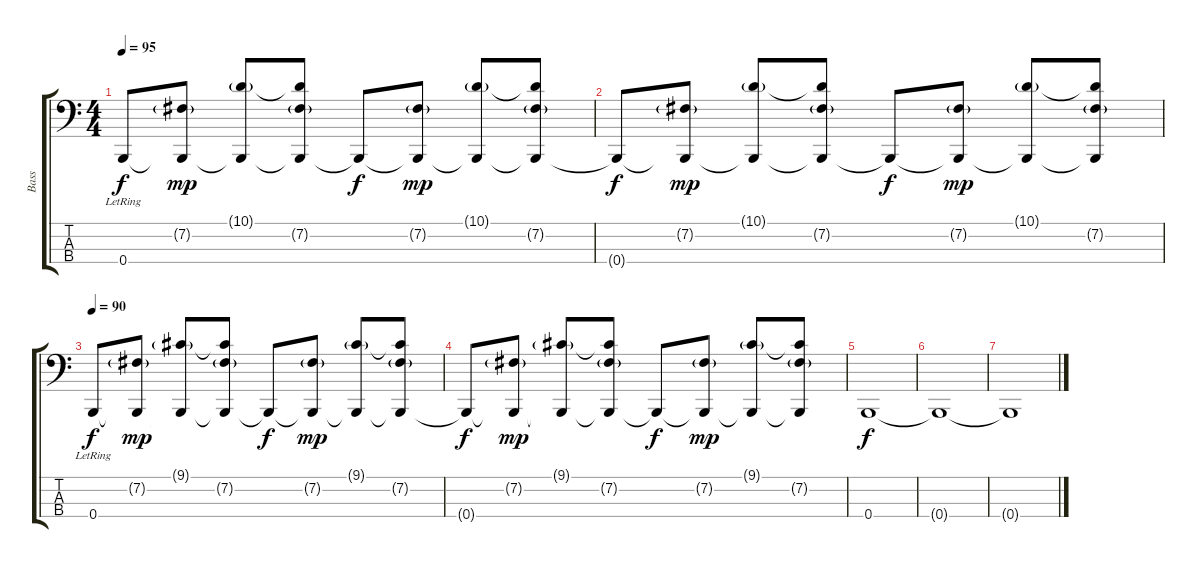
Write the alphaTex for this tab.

\track ("Bass" "Bass") {instrument electricbassfinger}
\staff {score tabs}
\tuning (E2 B1 Gb1 B0) {hide}
\ts (4 4)
\tempo 95
\clef f4
\ks c
0.4{lr}.8{dy f} (7.2{g} 0.4{t}).8{dy mp} (10.1{g} 0.4{t}).8 (10.1{t} 7.2{g} 0.4{t}).8 0.4{t}.8{dy f} (7.2{g} 0.4{t}).8{dy mp} (10.1{g} 0.4{t}).8 (10.1{t} 7.2{g} 0.4{t}).8 |
0.4{t}.8{dy f} (7.2{g} 0.4{t}).8{dy mp} (10.1{g} 0.4{t}).8 (10.1{t} 7.2{g} 0.4{t}).8 0.4{t}.8{dy f} (7.2{g} 0.4{t}).8{dy mp} (10.1{g} 0.4{t}).8 (10.1{t} 7.2{g} 0.4{t}).8 |
\tempo 90
0.4{lr}.8{dy f} (7.2{g} 0.4{t}).8{dy mp} (9.1{g} 0.4{t}).8 (9.1{t} 7.2{g} 0.4{t}).8 0.4{t}.8{dy f} (7.2{g} 0.4{t}).8{dy mp} (9.1{g} 0.4{t}).8 (9.1{t} 7.2{g} 0.4{t}).8 |
0.4{t}.8{dy f} (7.2{g} 0.4{t}).8{dy mp} (9.1{g} 0.4{t}).8 (9.1{t} 7.2{g} 0.4{t}).8 0.4{t}.8{dy f} (7.2{g} 0.4{t}).8{dy mp} (9.1{g} 0.4{t}).8 (9.1{t} 7.2{g} 0.4{t}).8 |
0.4.1{dy f} |
0.4{t}.1 |
0.4{t}.1
